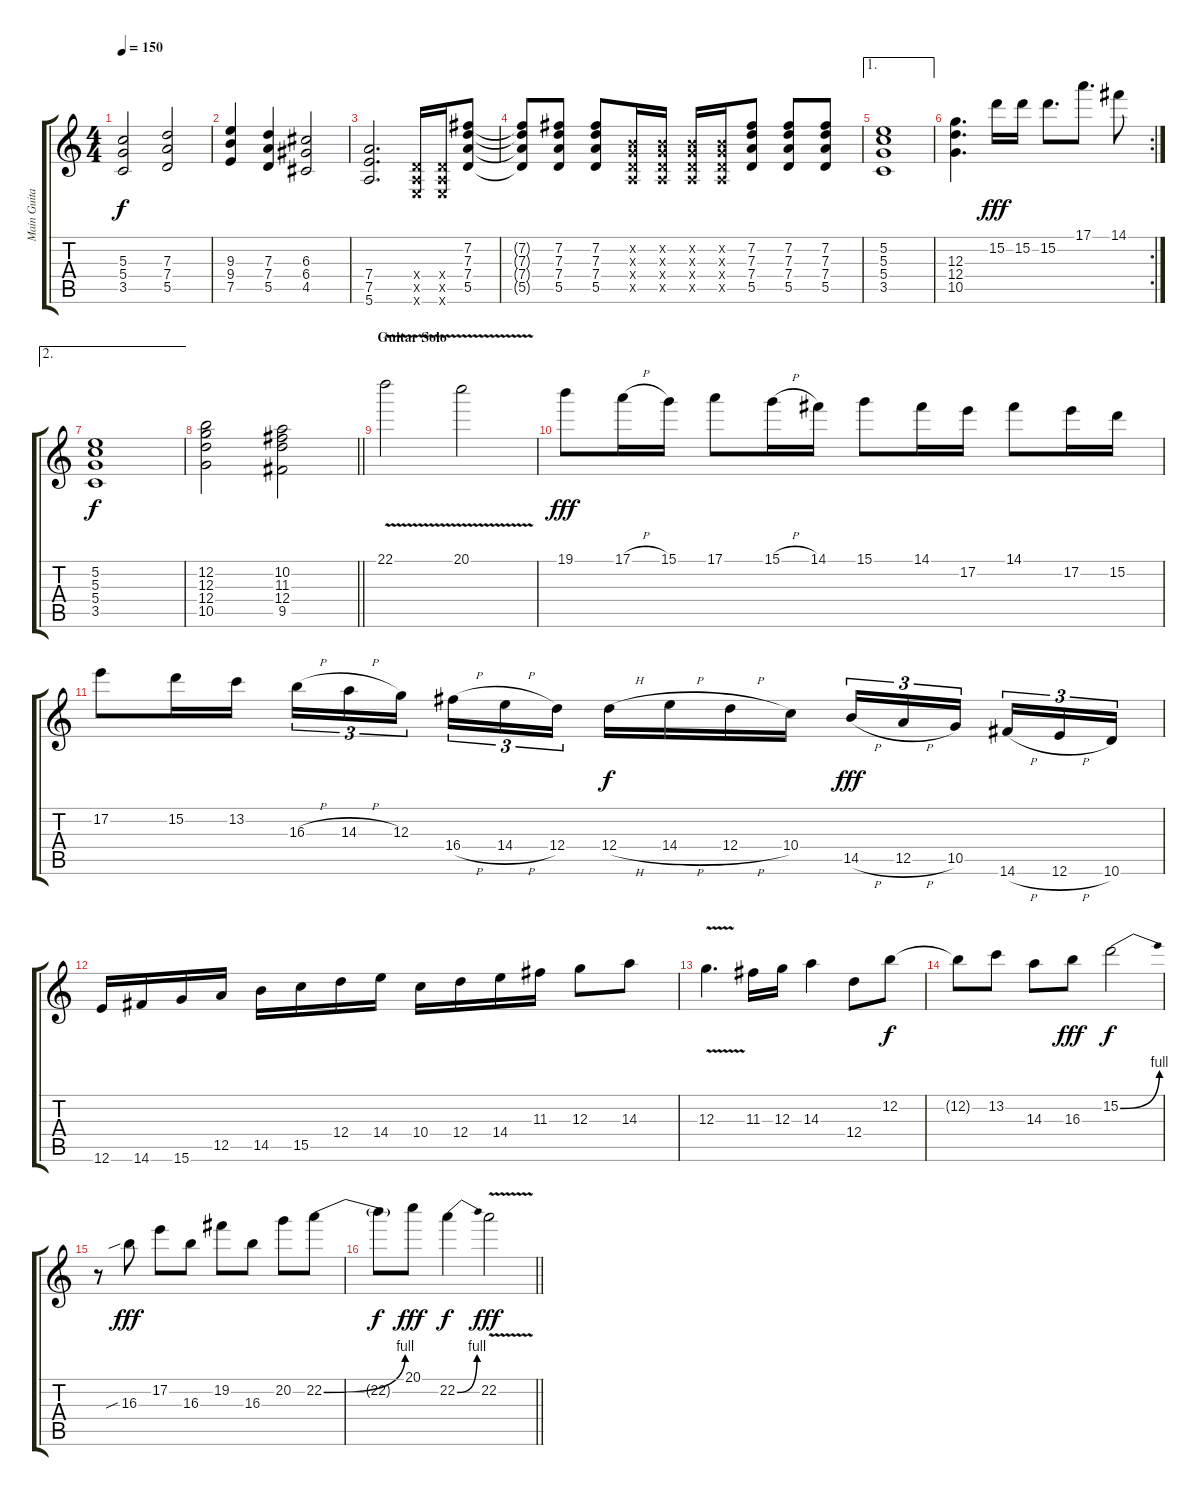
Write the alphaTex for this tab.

\track ("Main Guitar" "Main Guita") {instrument overdrivenguitar}
\staff {score tabs}
\tuning (E4 B3 G3 D3 A2 E2) {hide}
\ts (4 4)
\tempo 150
\clef g2
\ks c
(5.3 5.4 3.5).2{dy f instrument overdrivenguitar} (7.3 7.4 5.5).2 |
(9.3 9.4 7.5).4 (7.3 7.4 5.5).4 (6.3 6.4 4.5).2 |
(7.4 7.5 5.6).2{d} (0.4{x} 0.5{x} 0.6{x}).16 (0.4{x} 0.5{x} 0.6{x}).16 (7.2 7.3 7.4 5.5).8 |
(7.2{t} 7.3{t} 7.4{t} 5.5{t}).8 (7.2 7.3 7.4 5.5).8 (7.2 7.3 7.4 5.5).8 (0.2{x} 0.3{x} 0.4{x} 0.5{x}).16 (0.2{x} 0.3{x} 0.4{x} 0.5{x}).16 (0.2{x} 0.3{x} 0.4{x} 0.5{x}).16 (0.2{x} 0.3{x} 0.4{x} 0.5{x}).16 (7.2 7.3 7.4 5.5).8 (7.2 7.3 7.4 5.5).8 (7.2 7.3 7.4 5.5).8 |
\ae 1
(5.2 5.3 5.4 3.5).1 |
\rc 2
(12.3 12.4 10.5).4{d} 15.2.16{dy fff} 15.2.16 15.2.8{d} 17.1.8{d} 14.1.8 |
\ae 2
(5.2 5.3 5.4 3.5).1{dy f} |
\barLineRight lightlight
(12.2 12.3 12.4 10.5).2 (10.2 11.3 12.4 9.5).2 |
\section ("" "Guitar Solo")
22.1{v}.2 20.1{v}.2 |
19.1.8{dy fff} 17.1{h}.16 15.1.16 17.1.8 15.1{h}.16 14.1.16 15.1.8 14.1.16 17.2.16 14.1.8 17.2.16 15.2.16 |
17.2.8 15.2.16 13.2.16 16.3{h}.16{tu (3 2)} 14.3{h}.16{tu (3 2)} 12.3.16{tu (3 2) beam splitsecondary} 16.4{h}.16{tu (3 2)} 14.4{h}.16{tu (3 2)} 12.4.16{tu (3 2)} 12.4{h}.16{dy f} 14.4{h}.16 12.4{h}.16 10.4.16 14.5{h}.16{tu (3 2) dy fff} 12.5{h}.16{tu (3 2)} 10.5.16{tu (3 2) beam splitsecondary} 14.6{h}.16{tu (3 2)} 12.6{h}.16{tu (3 2)} 10.6.16{tu (3 2)} |
12.6.16 14.6.16 15.6.16 12.5.16 14.5.16 15.5.16 12.4.16 14.4.16 10.4.16 12.4.16 14.4.16 11.3.16 12.3.8 14.3.8 |
12.3{v}.4{d} 11.3.16 12.3.16 14.3.4 12.4.8 12.2.8{dy f} |
12.2{t}.8 13.2.8 14.3.8 16.3.8{dy fff} 15.2{be (bend 0 0 60 4)}.2{dy f} |
r.8 16.3{sib}.8{dy fff} 17.2.8 16.3.8 19.2.8 16.3.8 20.2.8 22.2{be (bend 0 0 60 4)}.8 |
\barLineRight lightlight
22.2{t}.8{dy f} 20.1.8{dy fff} 22.2{be (bend 0 0 60 4)}.4{dy f} 22.2{v}.2{dy fff}
